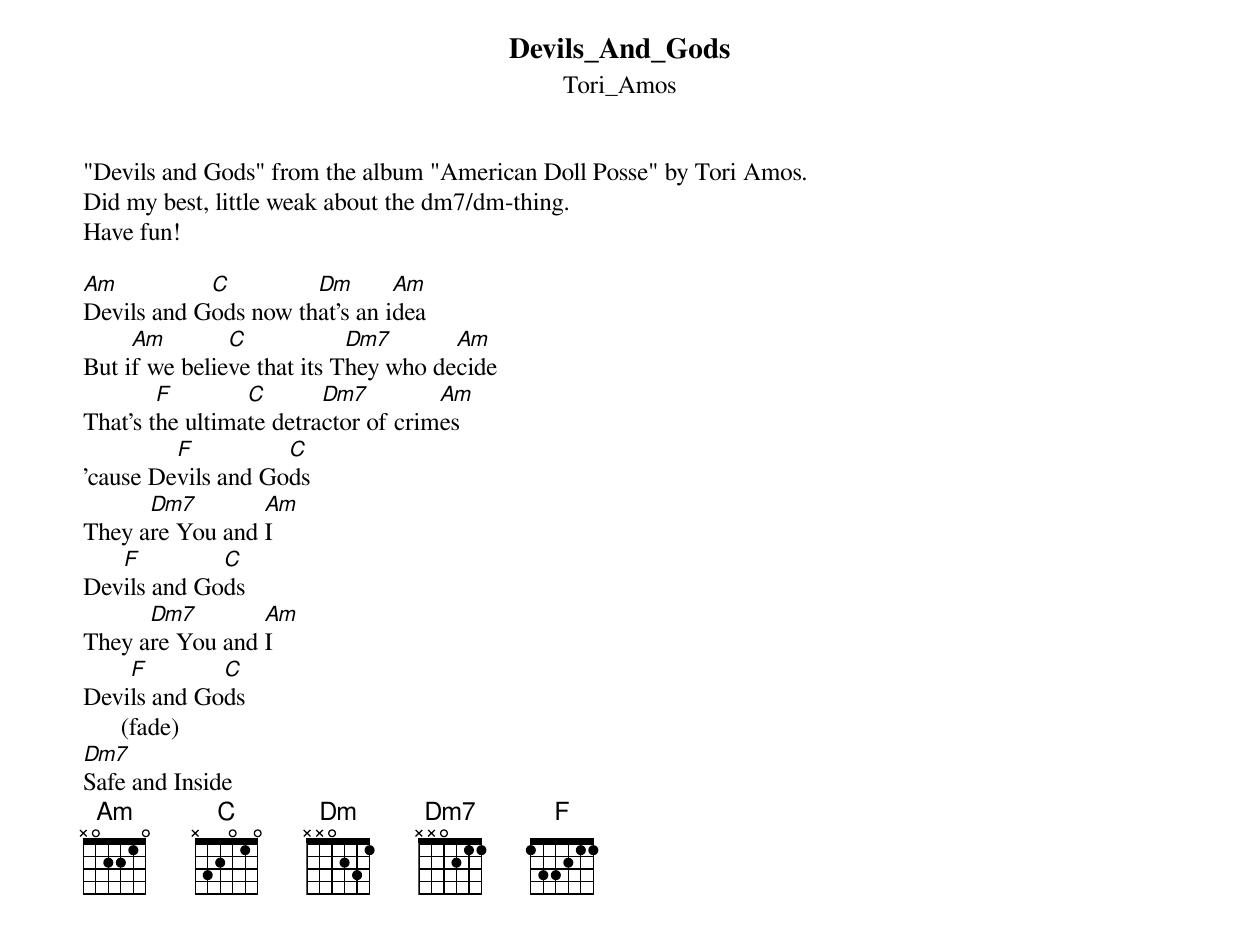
{t: Devils_And_Gods}
{st: Tori_Amos}
"Devils and Gods" from the album "American Doll Posse" by Tori Amos.
Did my best, little weak about the dm7/dm-thing.
Have fun!

[Am]Devils and G[C]ods now th[Dm]at's an i[Am]dea
But i[Am]f we belie[C]ve that its T[Dm7]hey who de[Am]cide
That's t[F]he ultima[C]te detra[Dm7]ctor of crim[Am]es
'cause De[F]vils and Go[C]ds
They a[Dm7]re You and [Am]I
Dev[F]ils and Go[C]ds
They a[Dm7]re You and [Am]I
Devi[F]ls and Go[C]ds
      (fade)
[Dm7]Safe and Inside
